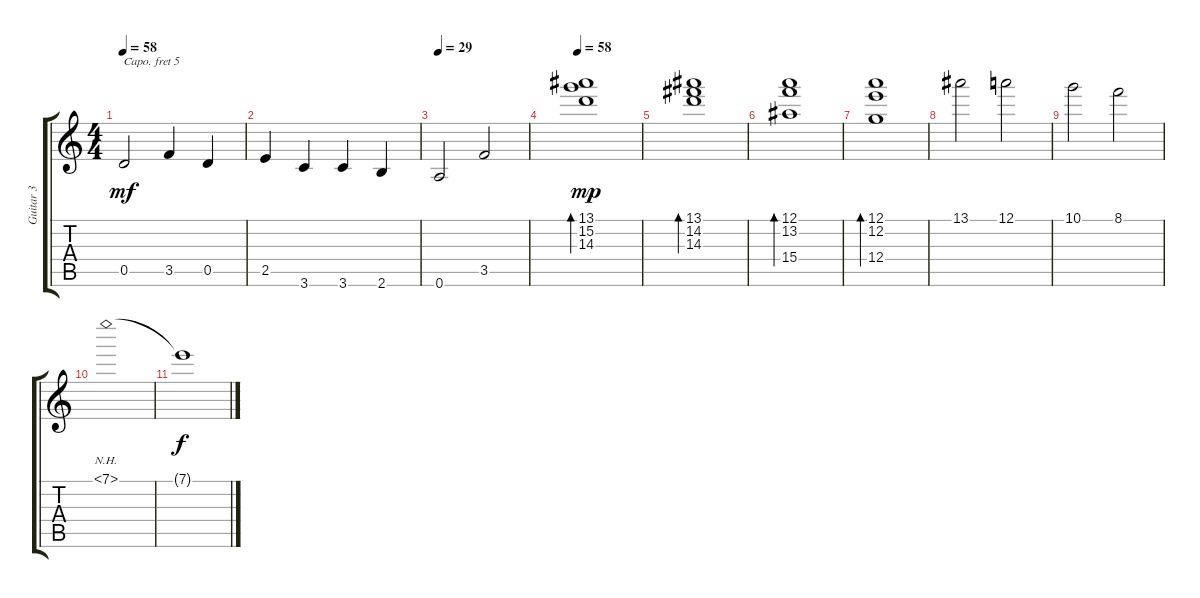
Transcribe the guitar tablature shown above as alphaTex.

\track ("Guitar 3" "Guitar 3") {instrument acousticguitarnylon}
\staff {score tabs}
\capo 5
\tuning (E4 B3 G3 D3 A2 E2) {hide}
\ts (4 4)
\tempo 58
\clef g2
\ks c
0.5.2{dy mf} 3.5.4 0.5.4 |
2.5.4 3.6.4 3.6.4 2.6.4 |
\tempo 29
0.6.2 3.5.2 |
\tempo 58
(13.1 15.2 14.3).1{bd 240 dy mp} |
(13.1 14.2 14.3).1{bd 240} |
(12.1 13.2 15.4).1{bd 240} |
(12.1 12.2 12.4).1{bd 240} |
13.1.2 12.1.2 |
10.1.2 8.1.2 |
7.1{nh}.1 |
7.1{t}.1{dy f}
